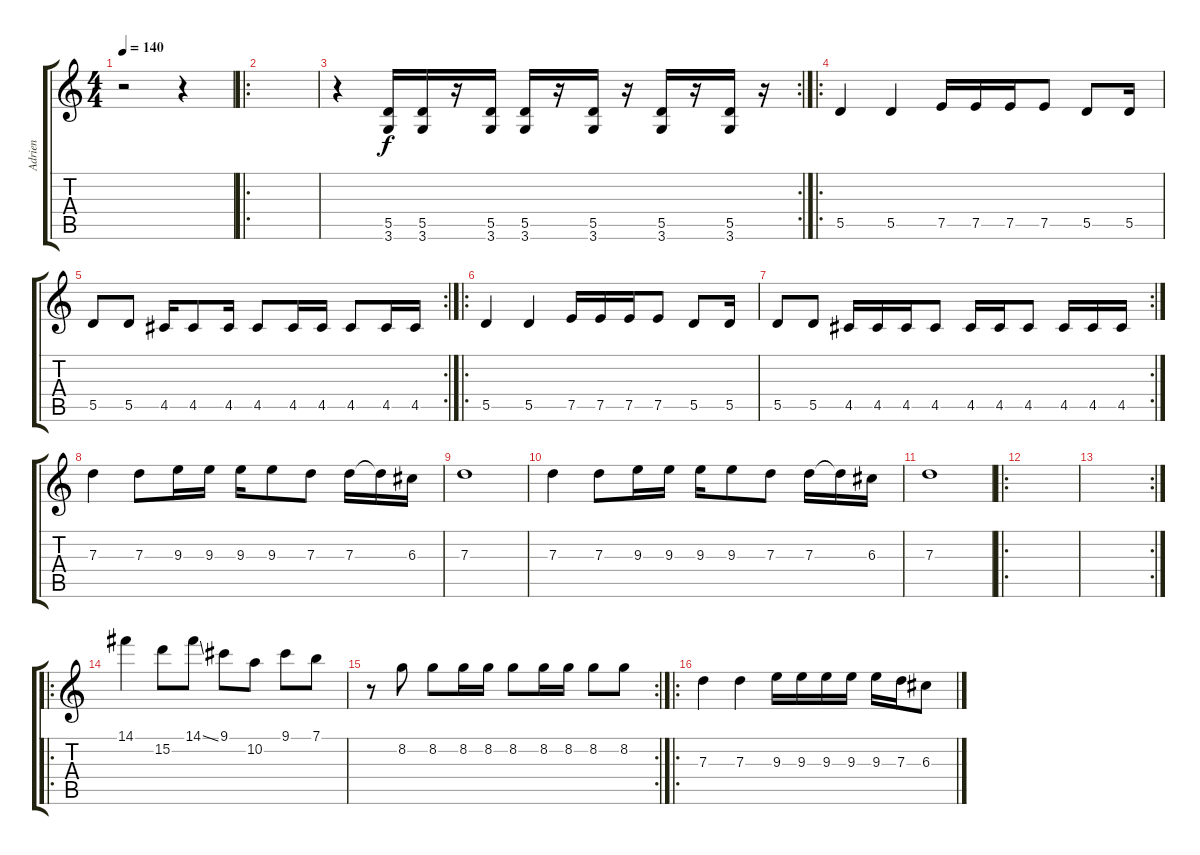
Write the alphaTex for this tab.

\track ("Adrien" "Adrien") {instrument acousticguitarsteel}
\staff {score tabs}
\tuning (E4 B3 G3 D3 A2 E2) {hide}
\ts (4 4)
\tempo 140
\clef g2
\ks c
r.2{dy f instrument acousticguitarsteel} r.4 |
\ro
|
\rc 2
r.4 (5.5 3.6).16 (5.5 3.6).16 r.16 (5.5 3.6).16 (5.5 3.6).16 r.16 (5.5 3.6).16 r.16 (5.5 3.6).16 r.16 (5.5 3.6).16 r.16 |
\ro
5.5.4{instrument overdrivenguitar} 5.5.4 7.5.16 7.5.16 7.5.16 7.5.8 5.5.8 5.5.16 |
\rc 2
5.5.8 5.5.8 4.5.16 4.5.8 4.5.16 4.5.8 4.5.16 4.5.16 4.5.8 4.5.16 4.5.16 |
\ro
5.5.4{instrument distortionguitar} 5.5.4 7.5.16 7.5.16 7.5.16 7.5.8 5.5.8 5.5.16 |
\rc 2
5.5.8 5.5.8 4.5.16 4.5.16 4.5.16 4.5.8 4.5.16 4.5.16 4.5.8 4.5.16 4.5.16 4.5.16 |
7.3.4{instrument distortionguitar} 7.3.8 9.3.16 9.3.16 9.3.16 9.3.8 7.3.8 7.3.16 7.3{t}.16 6.3.16 |
7.3.1 |
7.3.4{instrument distortionguitar} 7.3.8 9.3.16 9.3.16 9.3.16 9.3.8 7.3.8 7.3.16 7.3{t}.16 6.3.16 |
7.3.1 |
\ro
|
\rc 2
|
\ro
14.1.4{instrument overdrivenguitar} 15.2.8 14.1{ss}.8 9.1.8 10.2.8 9.1.8 7.1.8 |
\rc 2
r.8 8.2.8 8.2.8 8.2.16 8.2.16 8.2.8 8.2.16 8.2.16 8.2.8 8.2.8 |
\ro
7.3.4{instrument overdrivenguitar} 7.3.4 9.3.16 9.3.16 9.3.16 9.3.16 9.3.16 7.3.16 6.3.8
